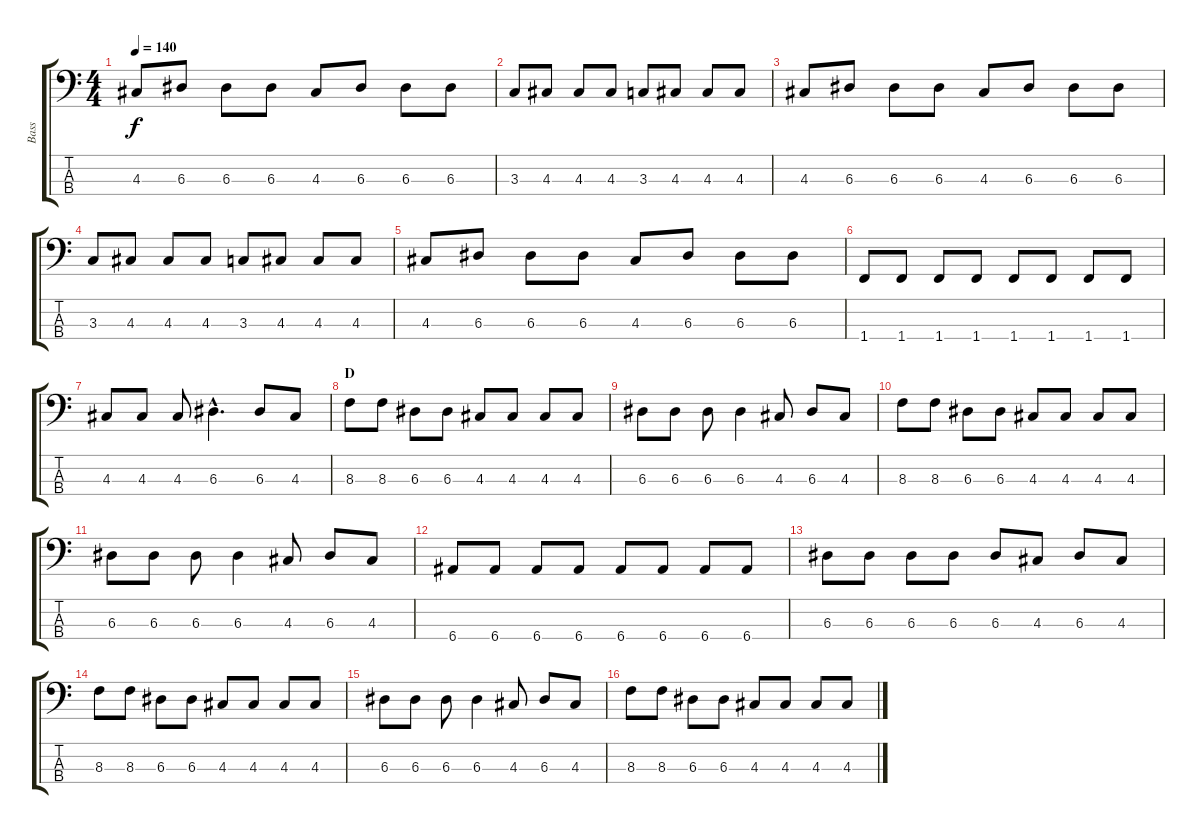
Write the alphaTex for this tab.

\track ("Bass" "Bass") {instrument electricbassfinger}
\staff {score tabs}
\tuning (G2 D2 A1 E1) {hide}
\ts (4 4)
\tempo 140
\clef f4
\ks c
4.3.8{dy f} 6.3.8 6.3.8 6.3.8 4.3.8 6.3.8 6.3.8 6.3.8 |
3.3.8 4.3.8 4.3.8 4.3.8 3.3.8 4.3.8 4.3.8 4.3.8 |
4.3.8 6.3.8 6.3.8 6.3.8 4.3.8 6.3.8 6.3.8 6.3.8 |
3.3.8 4.3.8 4.3.8 4.3.8 3.3.8 4.3.8 4.3.8 4.3.8 |
4.3.8 6.3.8 6.3.8 6.3.8 4.3.8 6.3.8 6.3.8 6.3.8 |
1.4.8 1.4.8 1.4.8 1.4.8 1.4.8 1.4.8 1.4.8 1.4.8 |
4.3.8 4.3.8 4.3.8 6.3{hac}.4{d} 6.3.8 4.3.8 |
\section ("" "D")
8.3.8 8.3.8 6.3.8 6.3.8 4.3.8 4.3.8 4.3.8 4.3.8 |
6.3.8 6.3.8 6.3.8 6.3.4 4.3.8 6.3.8 4.3.8 |
8.3.8 8.3.8 6.3.8 6.3.8 4.3.8 4.3.8 4.3.8 4.3.8 |
6.3.8 6.3.8 6.3.8 6.3.4 4.3.8 6.3.8 4.3.8 |
6.4.8 6.4.8 6.4.8 6.4.8 6.4.8 6.4.8 6.4.8 6.4.8 |
6.3.8 6.3.8 6.3.8 6.3.8 6.3.8 4.3.8 6.3.8 4.3.8 |
8.3.8 8.3.8 6.3.8 6.3.8 4.3.8 4.3.8 4.3.8 4.3.8 |
6.3.8 6.3.8 6.3.8 6.3.4 4.3.8 6.3.8 4.3.8 |
8.3.8 8.3.8 6.3.8 6.3.8 4.3.8 4.3.8 4.3.8 4.3.8
